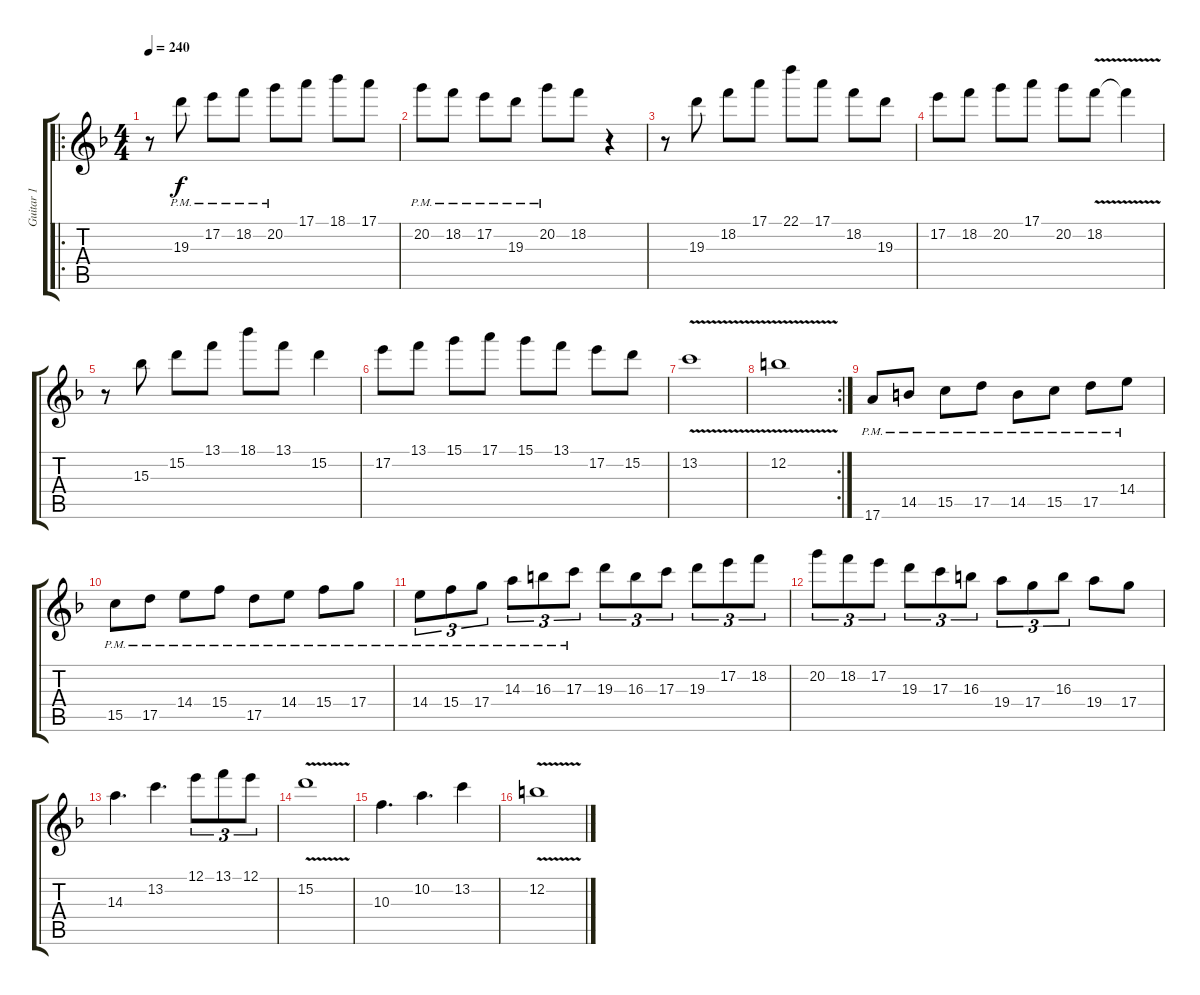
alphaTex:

\track ("Guitar 1" "Guitar 1") {instrument distortionguitar}
\staff {score tabs}
\tuning (E4 B3 G3 D3 A2 E2) {hide}
\ro
\ts (4 4)
\tempo 240
\clef g2
\ks f
r.8{dy f} 19.3{pm}.8 17.2{pm}.8 18.2{pm}.8 20.2{pm}.8 17.1.8 18.1.8 17.1.8 |
20.2{pm}.8 18.2{pm}.8 17.2{pm}.8 19.3{pm}.8 20.2{pm}.8 18.2.8 r.4 |
r.8 19.3.8 18.2.8 17.1.8 22.1.8 17.1.8 18.2.8 19.3.8 |
17.2.8 18.2.8 20.2.8 17.1.8 20.2.8 18.2{v}.8 18.2{t}.4 |
r.8 15.3.8 15.2.8 13.1.8 18.1.8 13.1.8 15.2.4 |
17.2.8 13.1.8 15.1.8 17.1.8 15.1.8 13.1.8 17.2.8 15.2.8 |
13.2{v}.1 |
\rc 2
12.2{v}.1 |
17.6{pm}.8 14.5{pm}.8 15.5{pm}.8 17.5{pm}.8 14.5{pm}.8 15.5{pm}.8 17.5{pm}.8 14.4{pm}.8 |
15.5{pm}.8 17.5{pm}.8 14.4{pm}.8 15.4{pm}.8 17.5{pm}.8 14.4{pm}.8 15.4{pm}.8 17.4{pm}.8 |
14.4{pm}.8{tu (3 2)} 15.4{pm}.8{tu (3 2)} 17.4{pm}.8{tu (3 2)} 14.3{pm}.8{tu (3 2)} 16.3{pm}.8{tu (3 2)} 17.3{pm}.8{tu (3 2)} 19.3.8{tu (3 2)} 16.3.8{tu (3 2)} 17.3.8{tu (3 2)} 19.3.8{tu (3 2)} 17.2.8{tu (3 2)} 18.2.8{tu (3 2)} |
20.2.8{tu (3 2)} 18.2.8{tu (3 2)} 17.2.8{tu (3 2)} 19.3.8{tu (3 2)} 17.3.8{tu (3 2)} 16.3.8{tu (3 2)} 19.4.8{tu (3 2)} 17.4.8{tu (3 2)} 16.3.8{tu (3 2)} 19.4.8 17.4.8 |
14.3.4{d} 13.2.4{d} 12.1.8{tu (3 2)} 13.1.8{tu (3 2)} 12.1.8{tu (3 2)} |
15.2{v}.1 |
10.3.4{d} 10.2.4{d} 13.2.4 |
12.2{v}.1
